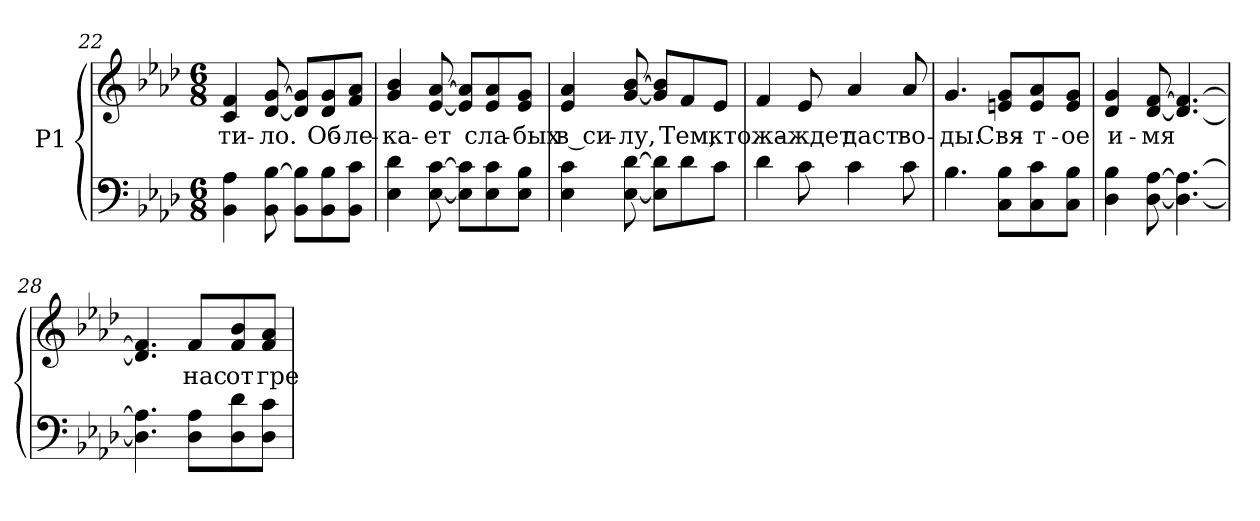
**kern	**kern	**text
*part1	*part1	*part1
*staff2	*staff1	*staff1
*I"P1	*	*
!!LO:LB:g=z
*clefF4	*clefG2	*
*k[b-e-a-d-]	*k[b-e-a-d-]	*
*f:	*f:	*
*M6/8	*M6/8	*
=22	=22	=22
!	!	!LO:LY:b:color=#000000
4BB-i\ 4A-i	4ci/ 4fi	-ти-
!	!	!LO:LY:b:color=#000000
8BB-i\ [>8B-i	[<8d-i/ [>8gi	-ло.
8BB-i\ 8B-i]L	8d-i/] 8gi]L	.
!	!	!LO:LY:b:color=#000000
8BB-i\ 8B-i	8d-i/ 8gi	Об-
!	!	!LO:LY:b:color=#000000
8BB-i\ 8ciJ	8fi/ 8a-iJ	-ле-
=23	=23	=23
!	!	!LO:LY:b:color=#000000
4E-i\ 4d-i	4gi/ 4b-i	-ка-
!	!	!LO:LY:b:color=#000000
[<8E-i\ [>8ci	[<8e-i/ [>8a-i	-ет
8E-i\] 8ci]L	8e-i/] 8a-i]L	.
!	!	!LO:LY:b:color=#000000
8E-i\ 8ci	8e-i/ 8a-i	сла-
!	!	!LO:LY:b:color=#000000
8E-i\ 8B-iJ	8e-i/ 8giJ	-бых
=24	=24	=24
!	!	!LO:LY:b:color=#000000
4E-i\ 4ci	4e-i/ 4a-i	в си-
!	!	!LO:LY:b:color=#000000
[<8E-i\ [>8d-i	[<8gi/ [>8b-i	-лу,
8E-i\] 8d-i]L	8gi/] 8b-i]L	.
!	!	!LO:LY:b:color=#000000
8d-i\	8fi/	Тем,
!	!	!LO:LY:b:color=#000000
8ci\J	8e-i/J	кто
=25	=25	=25
!	!	!LO:LY:b:color=#000000
4d-i\	4fi/	жа-
!	!	!LO:LY:b:color=#000000
8ci\	8e-i/	-ждет
!	!	!LO:LY:b:color=#000000
4ci\	4a-i/	даст
!	!	!LO:LY:b:color=#000000
8ci\	8a-i/	во-
!!LO:LB:g=z
=26	=26	=26
!	!	!LO:LY:b:color=#000000
4.B-i\	4.gi/	-ды.
!	!	!LO:LY:b:color=#000000
8Ci\ 8B-iL	8eni/ 8giL	Свя-
!	!	!LO:LY:b:color=#000000
8Ci\ 8ci	8ei/ 8a-i	-т-
!	!	!LO:LY:b:color=#000000
8Ci\ 8B-iJ	8ei/ 8giJ	-ое
=27	=27	=27
!	!	!LO:LY:b:color=#000000
4D-i\ 4B-i	4d-i/ 4gi	и-
!	!	!LO:LY:b:color=#000000
[<8D-i\ [>8A-i	[<8d-i/ [>8fi	-мя
4.D-i\_< 4.A-i_>	4.d-i/_< 4.fi_>	.
=28	=28	=28
4.D-i\] 4.A-i]	4.d-i/] 4.fi]	.
!	!	!LO:LY:b:color=#000000
8D-i\ 8A-iL	8fi/L	нас
!	!	!LO:LY:b:color=#000000
8D-i\ 8d-i	8fi/ 8b-i	от
!	!	!LO:LY:b:color=#000000
8D-i\ 8ciJ	8fi/ 8a-iJ	гре-
=	=	=
*-	*-	*-
